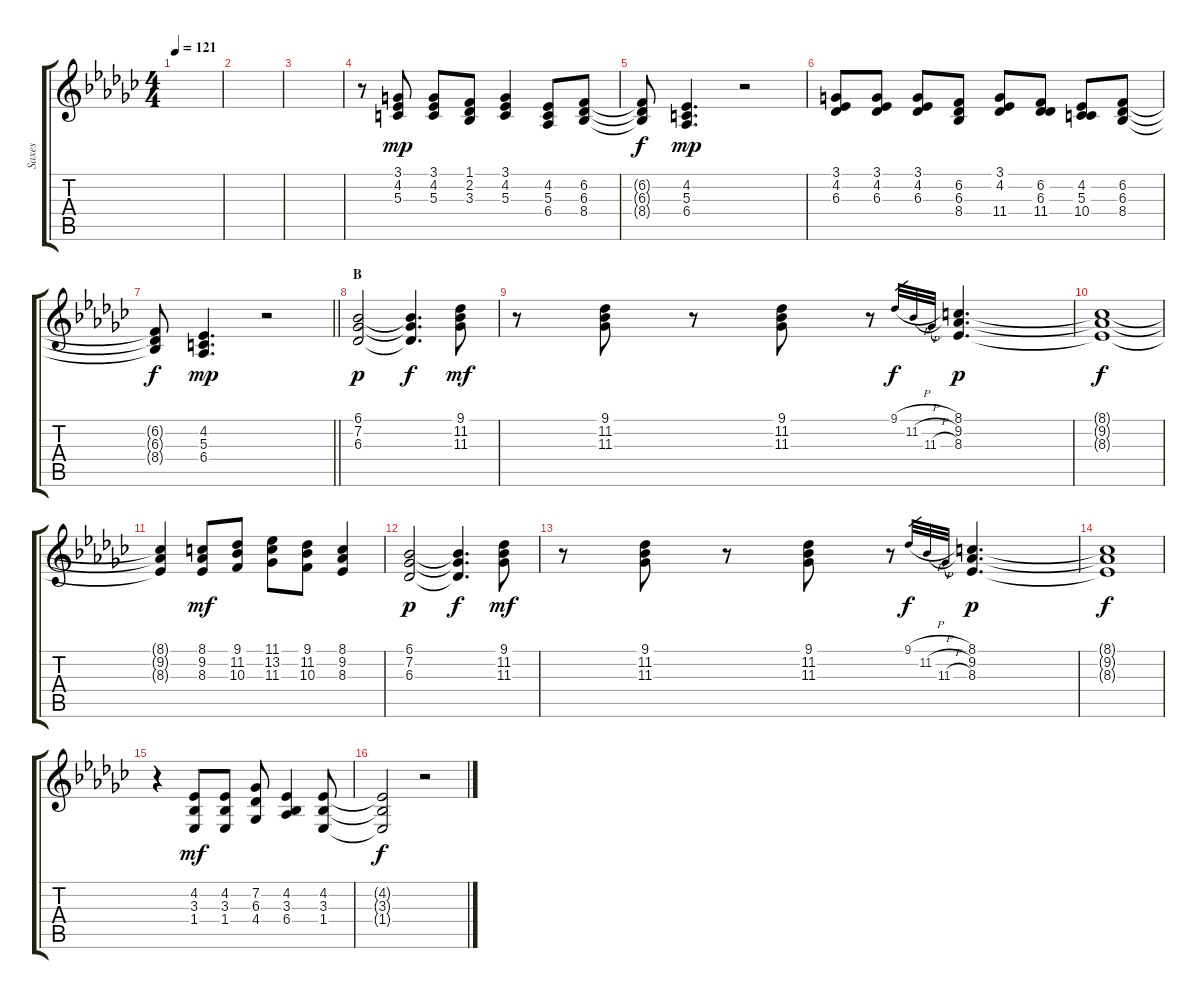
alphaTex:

\track ("Saxes" "Saxes") {instrument tenorsax}
\staff {score tabs}
\tuning (E4 B3 G3 D3 A2 E2) {hide}
\ts (4 4)
\tempo 121
\clef g2
\ks ebminor
|
|
|
r.8 (3.1 4.2 5.3).8{dy mp} (3.1 4.2 5.3).8 (1.1 2.2 3.3).8 (3.1 4.2 5.3).4 (4.2 5.3 6.4).8 (6.2 6.3 8.4).8 |
(6.2{t} 6.3{t} 8.4{t}).8{dy f} (4.2 5.3 6.4).4{d dy mp} r.2 |
(3.1 4.2 6.3).8 (3.1 4.2 6.3).8 (3.1 4.2 6.3).8 (6.2 6.3 8.4).8 (3.1 4.2 11.4).8 (6.2 6.3 11.4).8 (4.2 5.3 10.4).8 (6.2 6.3 8.4).8 |
\barLineRight lightlight
(6.2{t} 6.3{t} 8.4{t}).8{dy f} (4.2 5.3 6.4).4{d dy mp} r.2 |
\section ("" "B")
(6.1 7.2 6.3).2{dy p} (6.1{t} 7.2{t} 6.3{t}).4{d dy f} (9.1 11.2 11.3).8{dy mf} |
r.8 (9.1 11.2 11.3).8 r.8 (9.1 11.2 11.3).8 r.8 9.1{h}.32{gr dy f} 11.2{h}.32{gr} 11.3{h}.32{gr} (8.1 9.2 8.3).4{d dy p} |
(8.1{t} 9.2{t} 8.3{t}).1{dy f} |
(8.1{t} 9.2{t} 8.3{t}).4 (8.1 9.2 8.3).8{dy mf} (9.1 11.2 10.3).8 (11.1 13.2 11.3).8 (9.1 11.2 10.3).8 (8.1 9.2 8.3).4 |
(6.1 7.2 6.3).2{dy p} (6.1{t} 7.2{t} 6.3{t}).4{d dy f} (9.1 11.2 11.3).8{dy mf} |
r.8 (9.1 11.2 11.3).8 r.8 (9.1 11.2 11.3).8 r.8 9.1{h}.32{gr dy f} 11.2{h}.32{gr} 11.3{h}.32{gr} (8.1 9.2 8.3).4{d dy p} |
(8.1{t} 9.2{t} 8.3{t}).1{dy f} |
r.4 (4.2 3.3 1.4).8{dy mf} (4.2 3.3 1.4).8 (7.2 6.3 4.4).8 (4.2 3.3 6.4).4 (4.2 3.3 1.4).8 |
(4.2{t} 3.3{t} 1.4{t}).2{dy f} r.2
